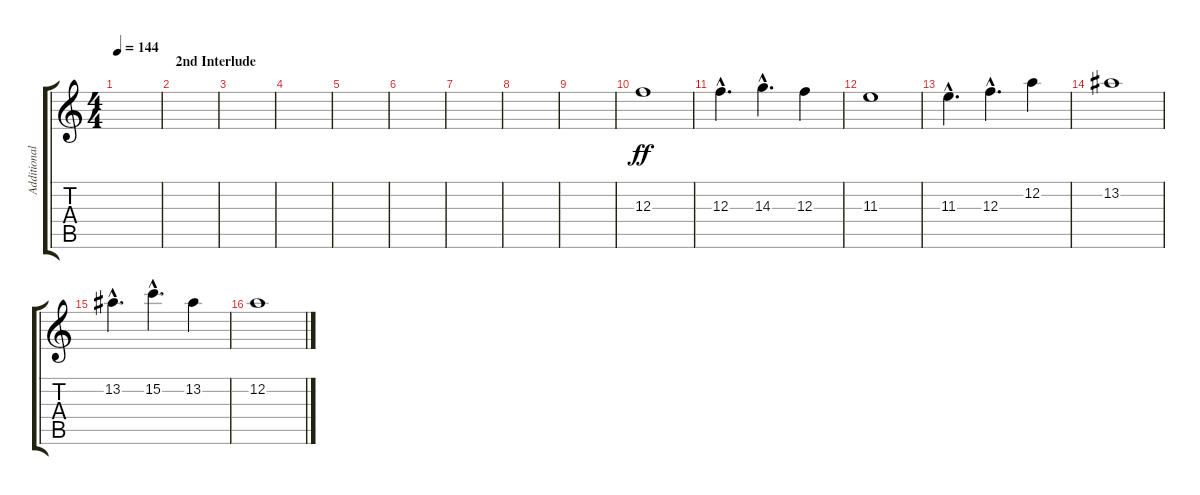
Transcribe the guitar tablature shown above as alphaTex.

\track ("Additional Guitars" "Additional") {instrument distortionguitar}
\staff {score tabs}
\tuning (D4 A3 F3 C3 G2 D2) {hide}
\ts (4 4)
\tempo 144
\clef g2
\ks c
|
\section ("" "2nd Interlude")
|
|
|
|
|
|
|
|
12.3.1{dy ff} |
12.3{hac}.4{d} 14.3{hac}.4{d} 12.3.4 |
11.3.1 |
11.3{hac}.4{d} 12.3{hac}.4{d} 12.2.4 |
13.2.1 |
13.2{hac}.4{d} 15.2{hac}.4{d} 13.2.4 |
12.2.1
